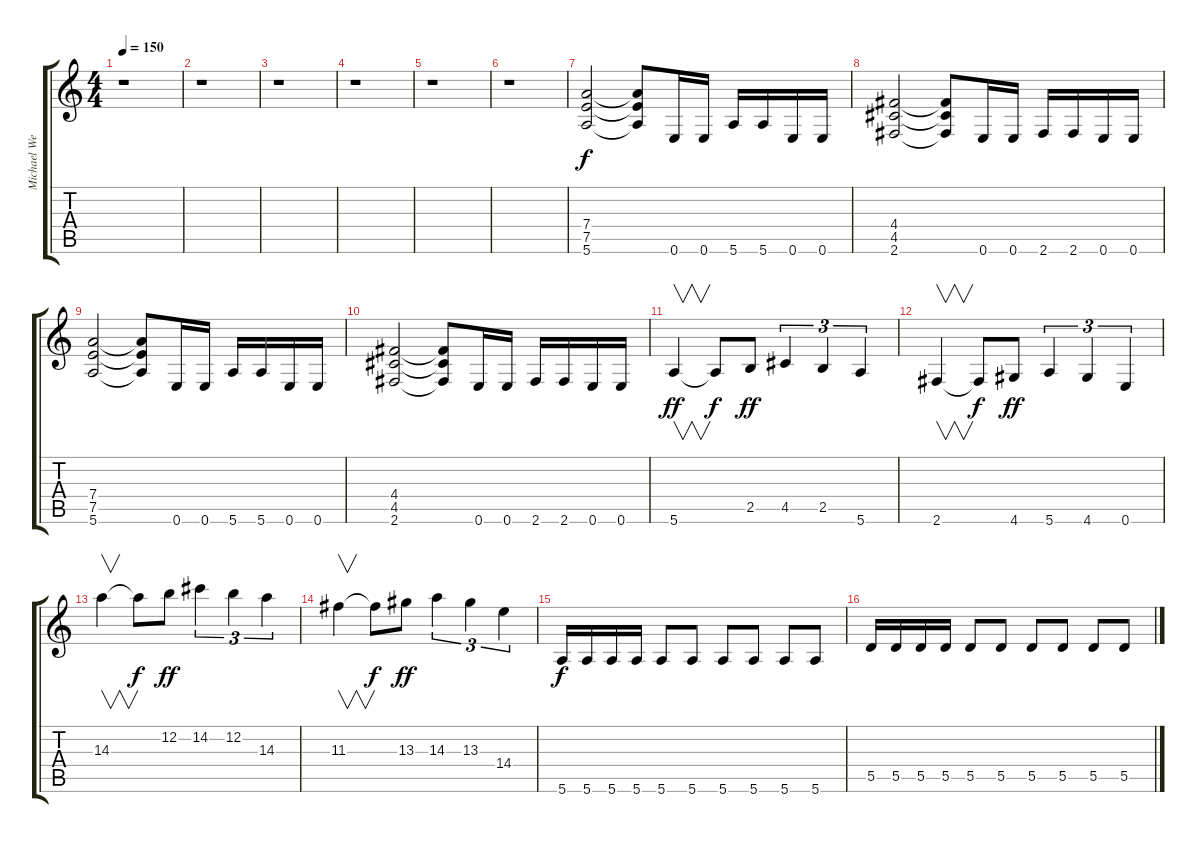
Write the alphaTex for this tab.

\track ("Michael Weikath(Guitar)" "Michael We") {instrument overdrivenguitar}
\staff {score tabs}
\tuning (E4 B3 G3 D3 A2 E2) {hide}
\ts (4 4)
\tempo 150
\clef g2
\ks c
r.1{dy f instrument overdrivenguitar} |
r.1 |
r.1 |
r.1 |
r.1 |
r.1 |
(7.4 7.5 5.6).2 (7.4{t} 7.5{t} 5.6{t}).8 0.6.16 0.6.16 5.6.16 5.6.16 0.6.16 0.6.16 |
(4.4 4.5 2.6).2 (4.4{t} 4.5{t} 2.6{t}).8 0.6.16 0.6.16 2.6.16 2.6.16 0.6.16 0.6.16 |
(7.4 7.5 5.6).2 (7.4{t} 7.5{t} 5.6{t}).8 0.6.16 0.6.16 5.6.16 5.6.16 0.6.16 0.6.16 |
(4.4 4.5 2.6).2 (4.4{t} 4.5{t} 2.6{t}).8 0.6.16 0.6.16 2.6.16 2.6.16 0.6.16 0.6.16 |
5.6.4{v dy ff} 5.6{t}.8{dy f} 2.5.8{dy ff} 4.5.4{tu (3 2)} 2.5.4{tu (3 2)} 5.6.4{tu (3 2)} |
2.6.4{v} 2.6{t}.8{dy f} 4.6.8{dy ff} 5.6.4{tu (3 2)} 4.6.4{tu (3 2)} 0.6.4{tu (3 2)} |
14.3.4{v} 14.3{t}.8{dy f} 12.2.8{dy ff} 14.2.4{tu (3 2)} 12.2.4{tu (3 2)} 14.3.4{tu (3 2)} |
11.3.4{v} 11.3{t}.8{dy f} 13.3.8{dy ff} 14.3.4{tu (3 2)} 13.3.4{tu (3 2)} 14.4.4{tu (3 2)} |
5.6.16{dy f} 5.6.16 5.6.16 5.6.16 5.6.8 5.6.8 5.6.8 5.6.8 5.6.8 5.6.8 |
5.5.16 5.5.16 5.5.16 5.5.16 5.5.8 5.5.8 5.5.8 5.5.8 5.5.8 5.5.8
